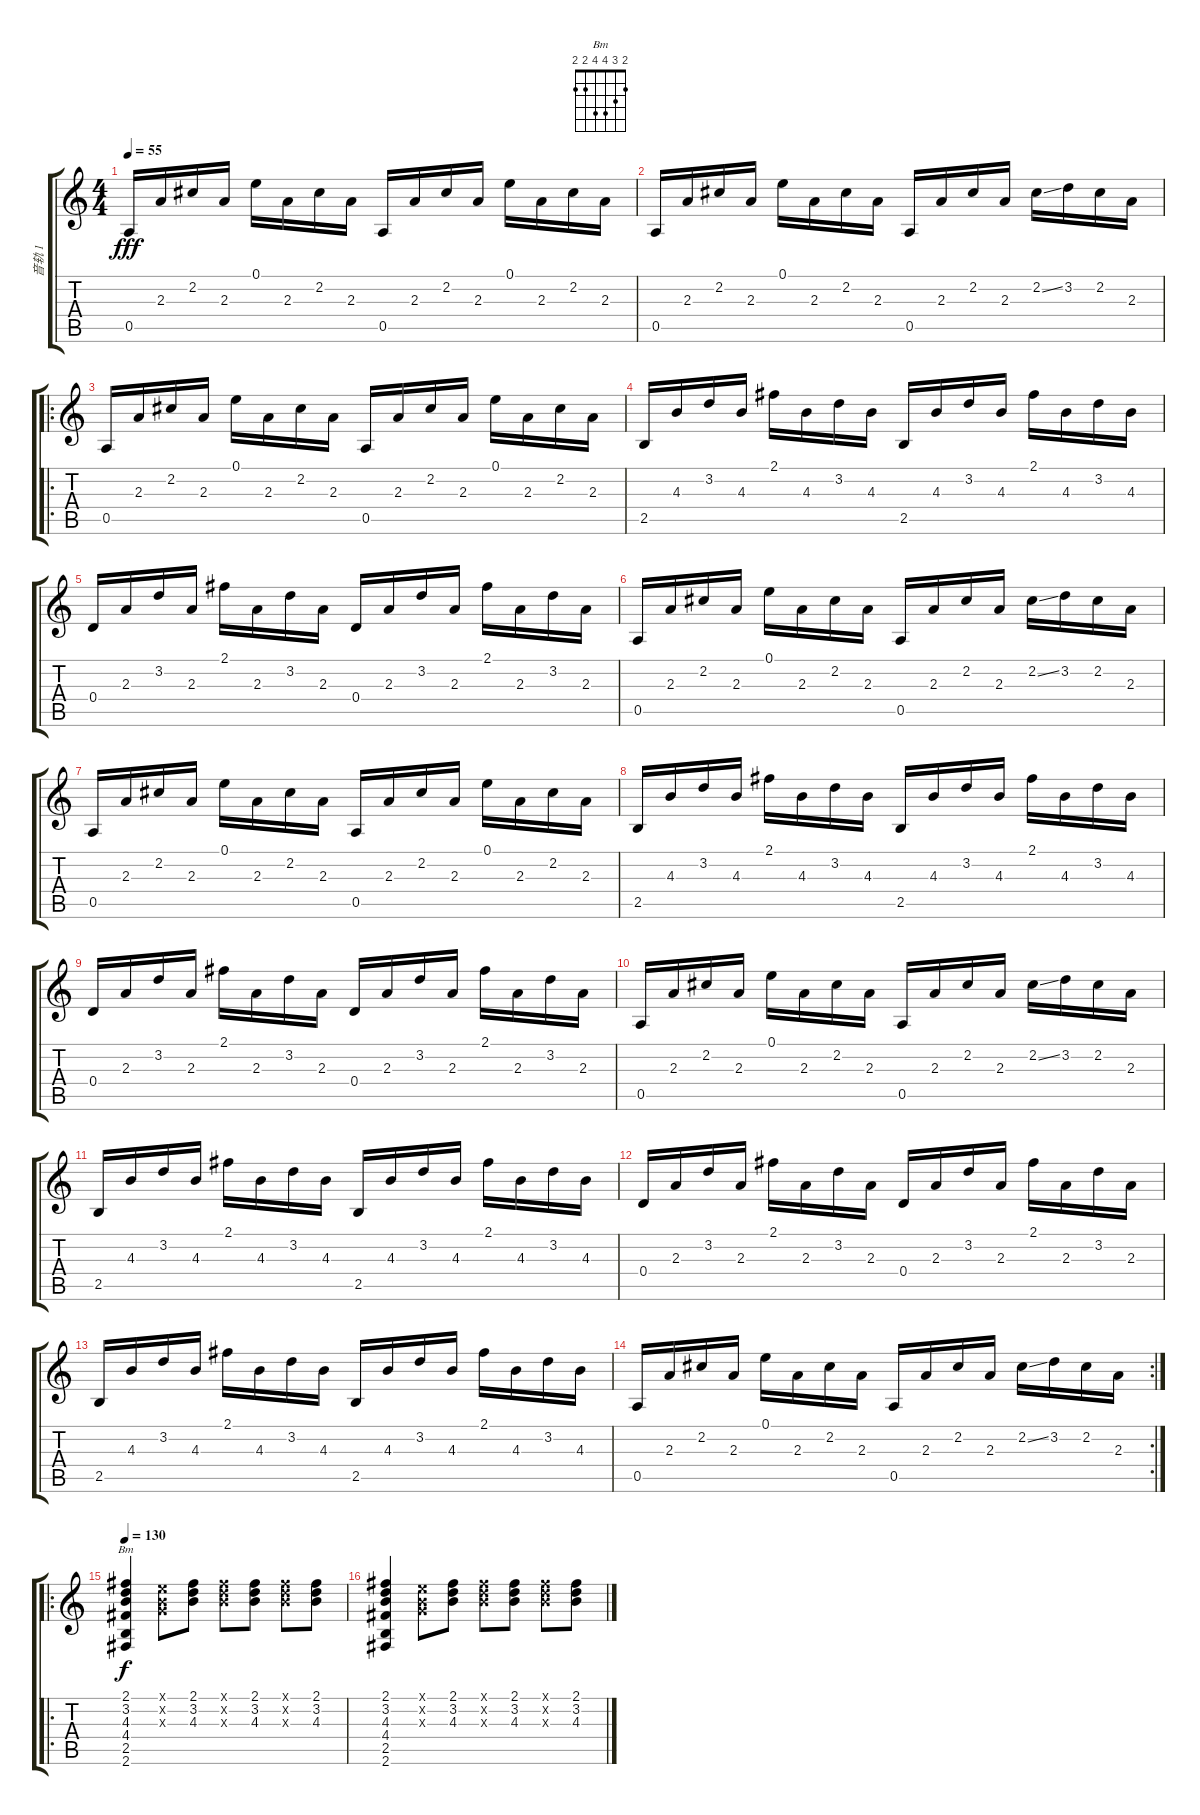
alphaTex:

\track ("音轨 1" "音轨 1") {instrument acousticguitarnylon}
\staff {score tabs}
\tuning (E4 B3 G3 D3 A2 E2) {hide}
\chord ("Bm" 2 3 4 4 2 2)
\ts (4 4)
\tempo 55
\clef g2
\ks c
0.5.16{dy fff instrument acousticguitarnylon} 2.3.16 2.2.16 2.3.16 0.1.16 2.3.16 2.2.16 2.3.16 0.5.16 2.3.16 2.2.16 2.3.16 0.1.16 2.3.16 2.2.16 2.3.16 |
0.5.16 2.3.16 2.2.16 2.3.16 0.1.16 2.3.16 2.2.16 2.3.16 0.5.16 2.3.16 2.2.16 2.3.16 2.2{ss}.16 3.2.16 2.2.16 2.3.16 |
\ro
0.5.16 2.3.16 2.2.16 2.3.16 0.1.16 2.3.16 2.2.16 2.3.16 0.5.16 2.3.16 2.2.16 2.3.16 0.1.16 2.3.16 2.2.16 2.3.16 |
2.5.16 4.3.16 3.2.16 4.3.16 2.1.16 4.3.16 3.2.16 4.3.16 2.5.16 4.3.16 3.2.16 4.3.16 2.1.16 4.3.16 3.2.16 4.3.16 |
0.4.16 2.3.16 3.2.16 2.3.16 2.1.16 2.3.16 3.2.16 2.3.16 0.4.16 2.3.16 3.2.16 2.3.16 2.1.16 2.3.16 3.2.16 2.3.16 |
0.5.16 2.3.16 2.2.16 2.3.16 0.1.16 2.3.16 2.2.16 2.3.16 0.5.16 2.3.16 2.2.16 2.3.16 2.2{ss}.16 3.2.16 2.2.16 2.3.16 |
0.5.16 2.3.16 2.2.16 2.3.16 0.1.16 2.3.16 2.2.16 2.3.16 0.5.16 2.3.16 2.2.16 2.3.16 0.1.16 2.3.16 2.2.16 2.3.16 |
2.5.16 4.3.16 3.2.16 4.3.16 2.1.16 4.3.16 3.2.16 4.3.16 2.5.16 4.3.16 3.2.16 4.3.16 2.1.16 4.3.16 3.2.16 4.3.16 |
0.4.16 2.3.16 3.2.16 2.3.16 2.1.16 2.3.16 3.2.16 2.3.16 0.4.16 2.3.16 3.2.16 2.3.16 2.1.16 2.3.16 3.2.16 2.3.16 |
0.5.16 2.3.16 2.2.16 2.3.16 0.1.16 2.3.16 2.2.16 2.3.16 0.5.16 2.3.16 2.2.16 2.3.16 2.2{ss}.16 3.2.16 2.2.16 2.3.16 |
2.5.16 4.3.16 3.2.16 4.3.16 2.1.16 4.3.16 3.2.16 4.3.16 2.5.16 4.3.16 3.2.16 4.3.16 2.1.16 4.3.16 3.2.16 4.3.16 |
0.4.16 2.3.16 3.2.16 2.3.16 2.1.16 2.3.16 3.2.16 2.3.16 0.4.16 2.3.16 3.2.16 2.3.16 2.1.16 2.3.16 3.2.16 2.3.16 |
2.5.16 4.3.16 3.2.16 4.3.16 2.1.16 4.3.16 3.2.16 4.3.16 2.5.16 4.3.16 3.2.16 4.3.16 2.1.16 4.3.16 3.2.16 4.3.16 |
\rc 2
0.5.16 2.3.16 2.2.16 2.3.16 0.1.16 2.3.16 2.2.16 2.3.16 0.5.16 2.3.16 2.2.16 2.3.16 2.2{ss}.16 3.2.16 2.2.16 2.3.16 |
\ro
\tempo 130
(2.1 3.2 4.3 4.4 2.5 2.6).4{ch "Bm" dy f} (0.1{x} 0.2{x} 0.3{x}).8 (2.1 3.2 4.3).8 (2.1{x} 3.2{x} 4.3{x}).8 (2.1 3.2 4.3).8 (2.1{x} 3.2{x} 4.3{x}).8 (2.1 3.2 4.3).8 |
(2.1 3.2 4.3 4.4 2.5 2.6).4 (0.1{x} 0.2{x} 0.3{x}).8 (2.1 3.2 4.3).8 (2.1{x} 3.2{x} 4.3{x}).8 (2.1 3.2 4.3).8 (2.1{x} 3.2{x} 4.3{x}).8 (2.1 3.2 4.3).8
